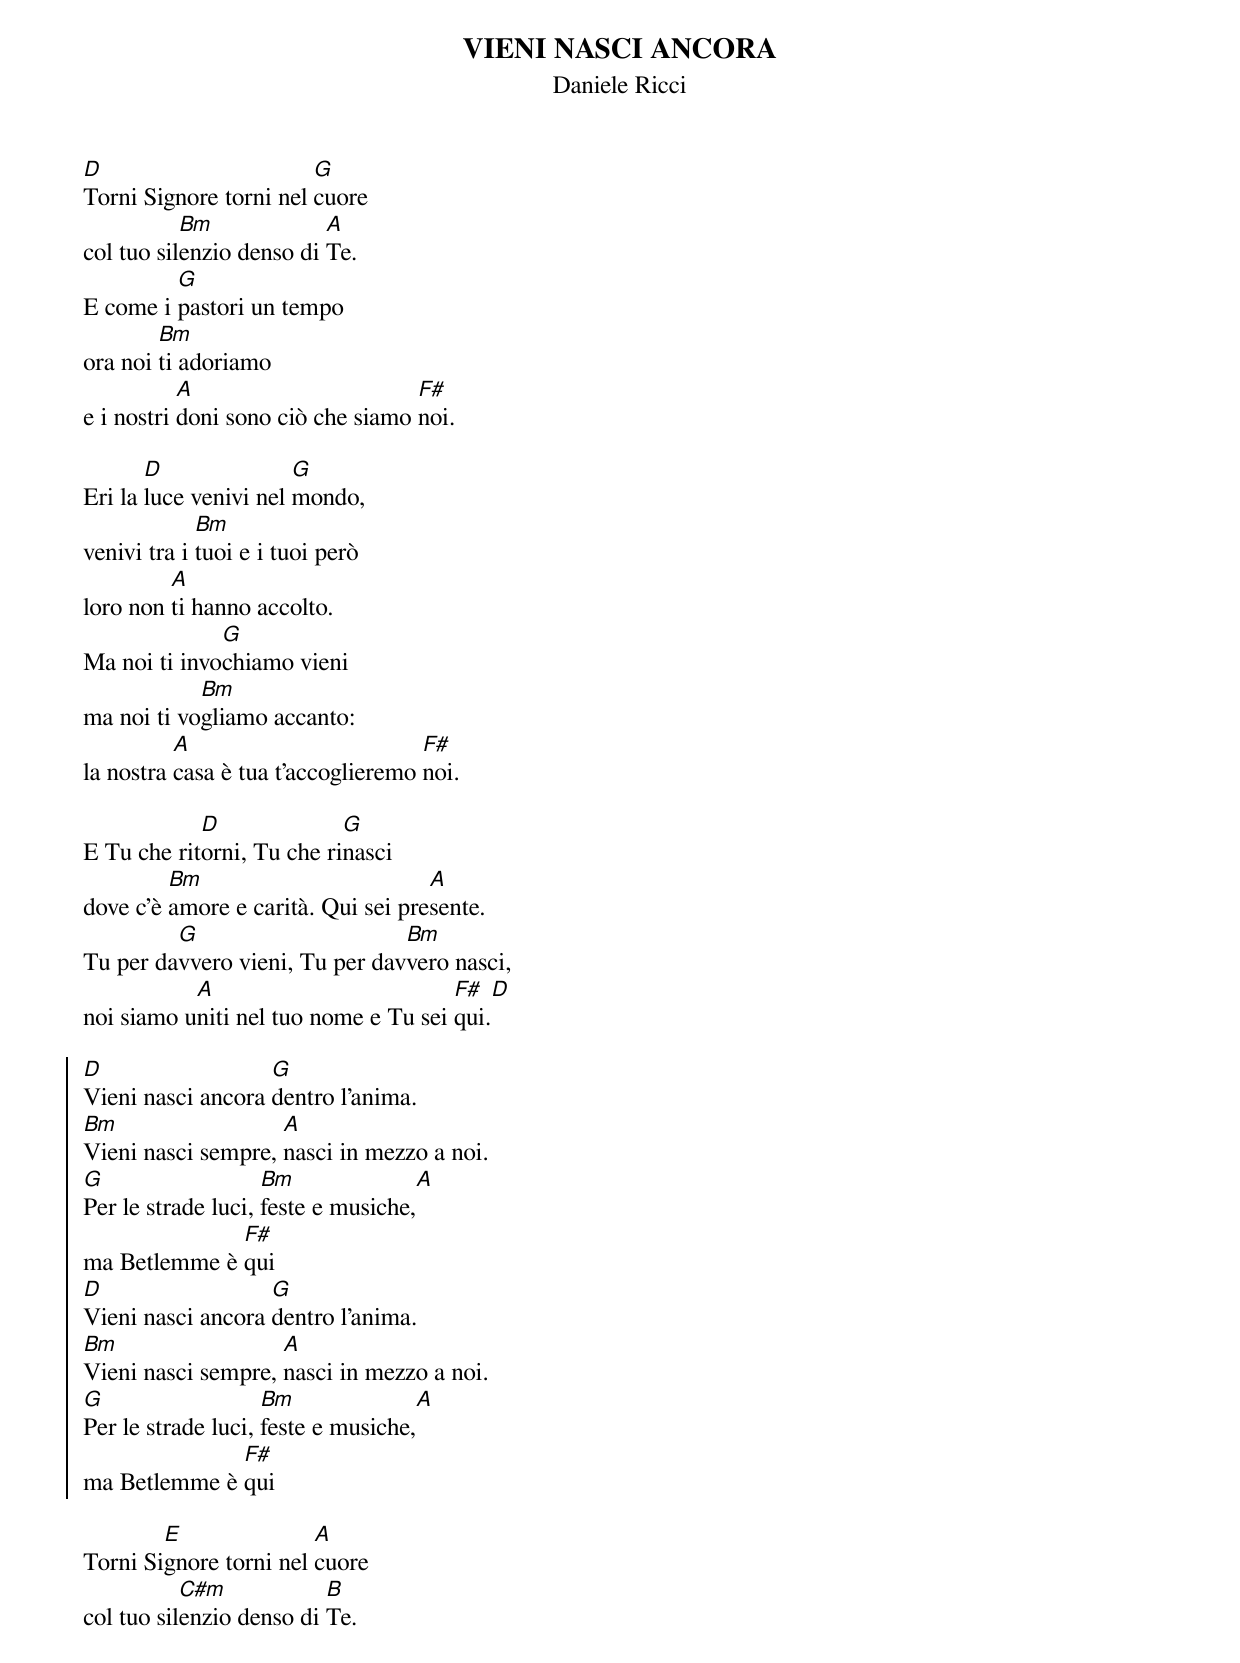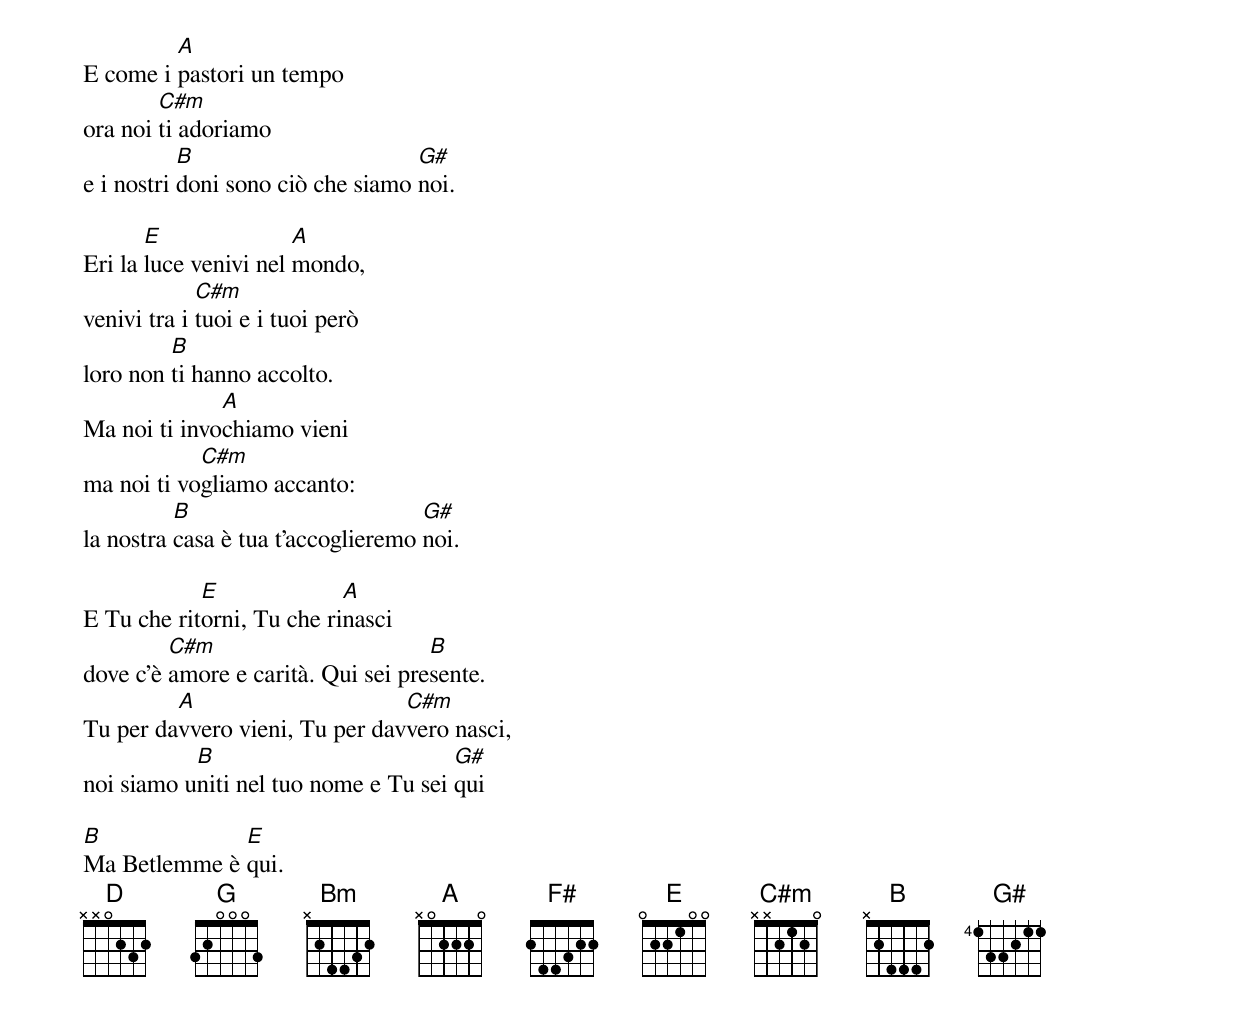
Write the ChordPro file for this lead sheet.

{title:VIENI NASCI ANCORA}
{subtitle:Daniele Ricci}

[D]Torni Signore torni nel [G]cuore
col tuo sil[Bm]enzio denso di [A]Te.
E come i [G]pastori un tempo
ora noi [Bm]ti adoriamo
e i nostri [A]doni sono ciò che siamo [F#]noi.

Eri la [D]luce venivi nel [G]mondo,
venivi tra i [Bm]tuoi e i tuoi però
loro non [A]ti hanno accolto.
Ma noi ti invo[G]chiamo vieni
ma noi ti vo[Bm]gliamo accanto:
la nostra [A]casa è tua t’accoglieremo [F#]noi.

E Tu che rit[D]orni, Tu che ri[G]nasci
dove c’è [Bm]amore e carità. Qui sei pre[A]sente.
Tu per da[G]vvero vieni, Tu per dav[Bm]vero nasci,
noi siamo u[A]niti nel tuo nome e Tu sei [F#]qui.[D]

{soc}
[D]Vieni nasci ancora [G]dentro l’anima.
[Bm]Vieni nasci sempre, [A]nasci in mezzo a noi.
[G]Per le strade luci, [Bm]feste e musiche,[A]
ma Betlemme è [F#]qui
[D]Vieni nasci ancora [G]dentro l’anima.
[Bm]Vieni nasci sempre, [A]nasci in mezzo a noi.
[G]Per le strade luci, [Bm]feste e musiche,[A]
ma Betlemme è [F#]qui
{eoc}

Torni Si[E]gnore torni nel [A]cuore
col tuo sil[C#m]enzio denso di [B]Te.
E come i [A]pastori un tempo
ora noi [C#m]ti adoriamo
e i nostri [B]doni sono ciò che siamo [G#]noi.

Eri la [E]luce venivi nel [A]mondo,
venivi tra i [C#m]tuoi e i tuoi però
loro non [B]ti hanno accolto.
Ma noi ti invo[A]chiamo vieni
ma noi ti vo[C#m]gliamo accanto:
la nostra [B]casa è tua t’accoglieremo [G#]noi.

E Tu che rit[E]orni, Tu che ri[A]nasci
dove c’è [C#m]amore e carità. Qui sei pre[B]sente.
Tu per da[A]vvero vieni, Tu per dav[C#m]vero nasci,
noi siamo u[B]niti nel tuo nome e Tu sei [G#]qui

[B]Ma Betlemme è [E]qui.
